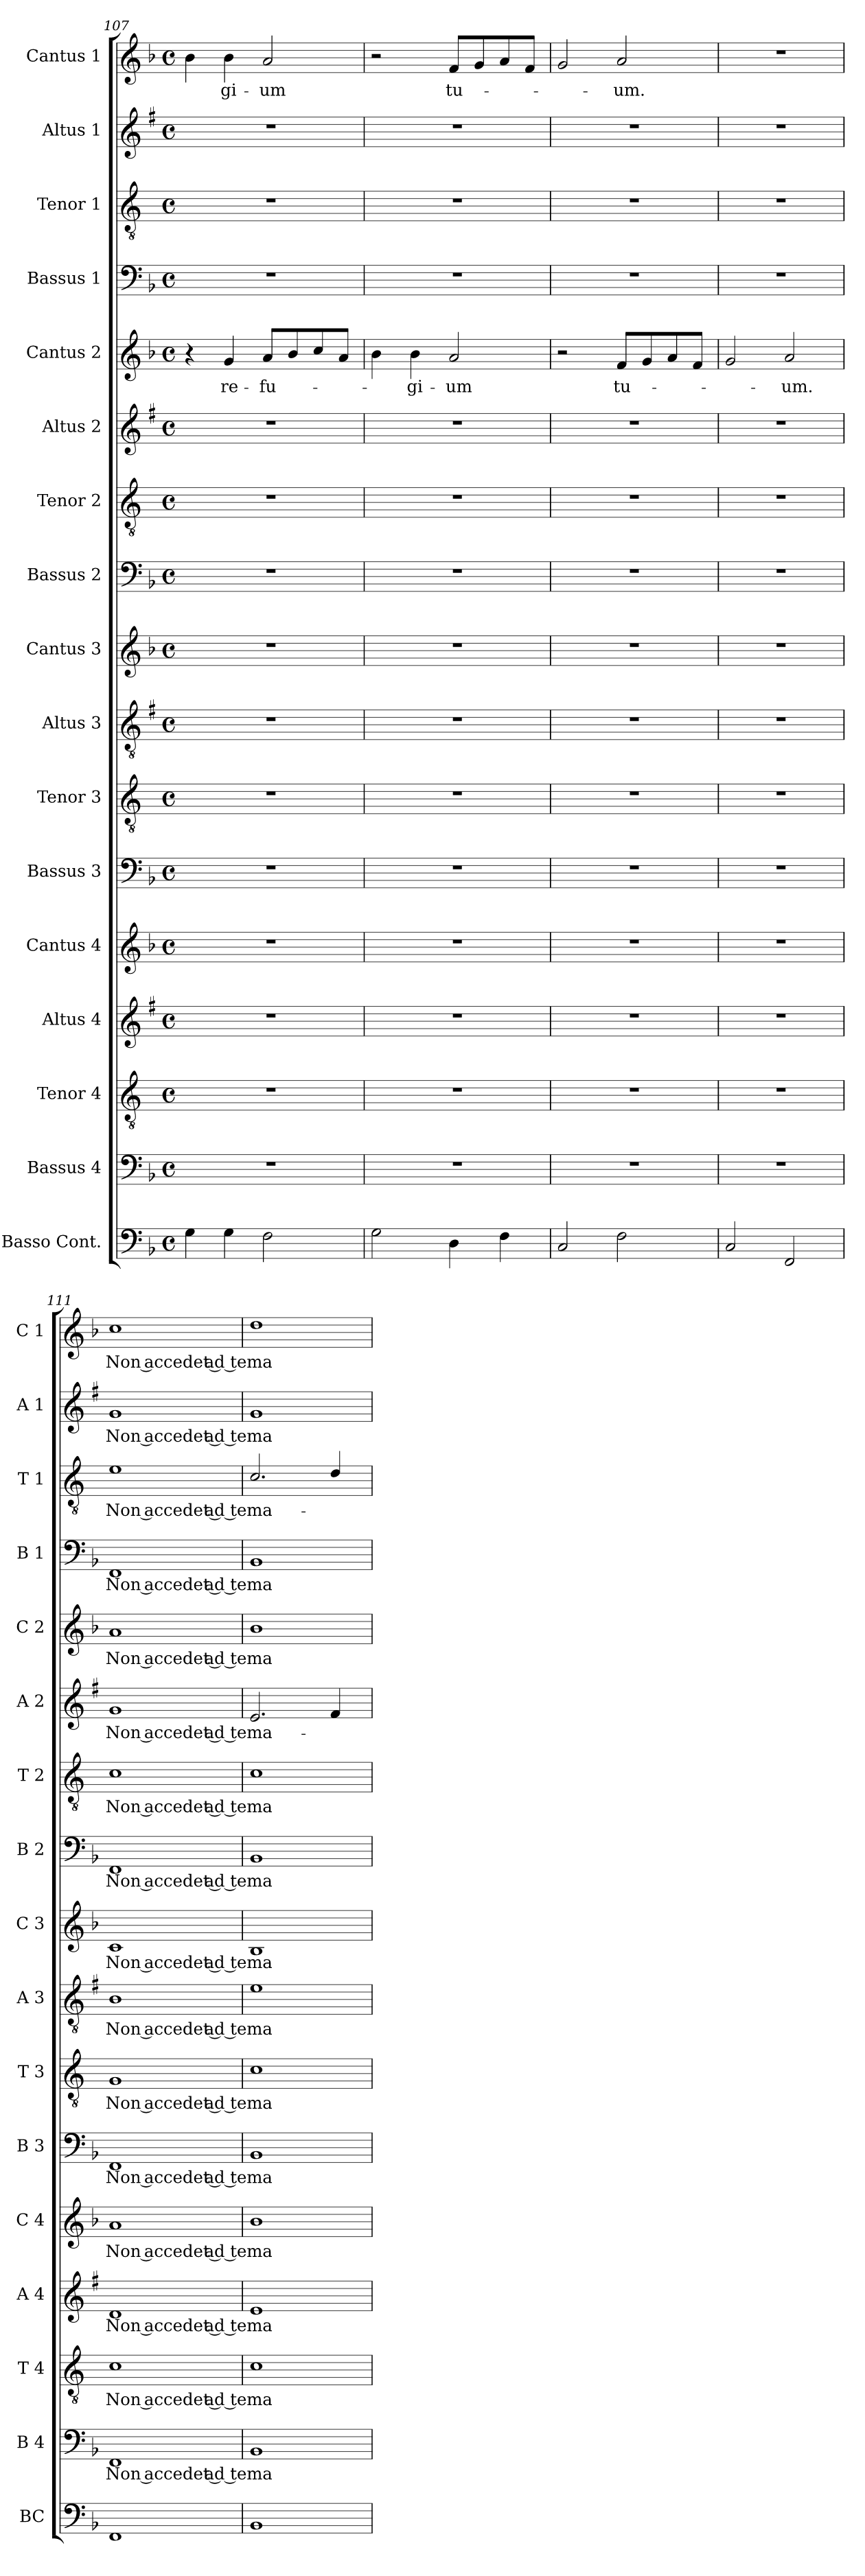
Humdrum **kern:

**kern	**kern	**text	**kern	**text	**kern	**text	**kern	**text	**kern	**text	**kern	**text	**kern	**text	**kern	**text	**kern	**text	**kern	**text	**kern	**text	**kern	**text	**kern	**text	**kern	**text	**kern	**text	**kern	**text
*part17	*part16	*part16	*part15	*part15	*part14	*part14	*part13	*part13	*part12	*part12	*part11	*part11	*part10	*part10	*part9	*part9	*part8	*part8	*part7	*part7	*part6	*part6	*part5	*part5	*part4	*part4	*part3	*part3	*part2	*part2	*part1	*part1
*staff17	*staff16	*staff16	*staff15	*staff15	*staff14	*staff14	*staff13	*staff13	*staff12	*staff12	*staff11	*staff11	*staff10	*staff10	*staff9	*staff9	*staff8	*staff8	*staff7	*staff7	*staff6	*staff6	*staff5	*staff5	*staff4	*staff4	*staff3	*staff3	*staff2	*staff2	*staff1	*staff1
*I"Basso Cont.	*I"Bassus 4	*	*I"Tenor 4	*	*I"Altus 4	*	*I"Cantus 4	*	*I"Bassus 3	*	*I"Tenor 3	*	*I"Altus 3	*	*I"Cantus 3	*	*I"Bassus 2	*	*I"Tenor 2	*	*I"Altus 2	*	*I"Cantus 2	*	*I"Bassus 1	*	*I"Tenor 1	*	*I"Altus 1	*	*I"Cantus 1	*
*I'BC	*I'B 4	*	*I'T 4	*	*I'A 4	*	*I'C 4	*	*I'B 3	*	*I'T 3	*	*I'A 3	*	*I'C 3	*	*I'B 2	*	*I'T 2	*	*I'A 2	*	*I'C 2	*	*I'B 1	*	*I'T 1	*	*I'A 1	*	*I'C 1	*
!!LO:PB:g=z
*clefF4	*clefF4	*	*clefGv2	*	*clefG2	*	*clefG2	*	*clefF4	*	*clefGv2	*	*clefGv2	*	*clefG2	*	*clefF4	*	*clefGv2	*	*clefG2	*	*clefG2	*	*clefF4	*	*clefGv2	*	*clefG2	*	*clefG2	*
*	*	*	*ITrd4c7	*	*ITrd1c2	*	*	*	*	*	*ITrd4c7	*	*ITrd1c2	*	*	*	*	*	*ITrd4c7	*	*ITrd1c2	*	*	*	*	*	*ITrd4c7	*	*ITrd1c2	*	*	*
*k[b-]	*k[b-]	*	*k[b-]	*	*k[b-]	*	*k[b-]	*	*k[b-]	*	*k[b-]	*	*k[b-]	*	*k[b-]	*	*k[b-]	*	*k[b-]	*	*k[b-]	*	*k[b-]	*	*k[b-]	*	*k[b-]	*	*k[b-]	*	*k[b-]	*
*F:	*F:	*	*F:	*	*F:	*	*F:	*	*F:	*	*F:	*	*F:	*	*F:	*	*F:	*	*F:	*	*F:	*	*F:	*	*F:	*	*F:	*	*F:	*	*F:	*
*M4/4	*M4/4	*	*M4/4	*	*M4/4	*	*M4/4	*	*M4/4	*	*M4/4	*	*M4/4	*	*M4/4	*	*M4/4	*	*M4/4	*	*M4/4	*	*M4/4	*	*M4/4	*	*M4/4	*	*M4/4	*	*M4/4	*
*met(c)	*met(c)	*	*met(c)	*	*met(c)	*	*met(c)	*	*met(c)	*	*met(c)	*	*met(c)	*	*met(c)	*	*met(c)	*	*met(c)	*	*met(c)	*	*met(c)	*	*met(c)	*	*met(c)	*	*met(c)	*	*met(c)	*
=107	=107	=107	=107	=107	=107	=107	=107	=107	=107	=107	=107	=107	=107	=107	=107	=107	=107	=107	=107	=107	=107	=107	=107	=107	=107	=107	=107	=107	=107	=107	=107	=107
4G\	1r	.	1r	.	1r	.	1r	.	1r	.	1r	.	1r	.	1r	.	1r	.	1r	.	1r	.	4r	.	1r	.	1r	.	1r	.	4b-\	.
!	!	!	!	!	!	!	!	!	!	!	!	!	!	!	!	!	!	!	!	!	!	!	!	!LO:LY:b	!	!	!	!	!	!	!	!LO:LY:b
4G\	.	.	.	.	.	.	.	.	.	.	.	.	.	.	.	.	.	.	.	.	.	.	4g/	re-	.	.	.	.	.	.	4b-\	-gi-
!	!	!	!	!	!	!	!	!	!	!	!	!	!	!	!	!	!	!	!	!	!	!	!	!LO:LY:b	!	!	!	!	!	!	!	!LO:LY:b
2F\	.	.	.	.	.	.	.	.	.	.	.	.	.	.	.	.	.	.	.	.	.	.	8a/L	-fu-	.	.	.	.	.	.	2a/	-um
.	.	.	.	.	.	.	.	.	.	.	.	.	.	.	.	.	.	.	.	.	.	.	8b-/	.	.	.	.	.	.	.	.	.
.	.	.	.	.	.	.	.	.	.	.	.	.	.	.	.	.	.	.	.	.	.	.	8cc/	.	.	.	.	.	.	.	.	.
.	.	.	.	.	.	.	.	.	.	.	.	.	.	.	.	.	.	.	.	.	.	.	8a/J	.	.	.	.	.	.	.	.	.
=108	=108	=108	=108	=108	=108	=108	=108	=108	=108	=108	=108	=108	=108	=108	=108	=108	=108	=108	=108	=108	=108	=108	=108	=108	=108	=108	=108	=108	=108	=108	=108	=108
2G\	1r	.	1r	.	1r	.	1r	.	1r	.	1r	.	1r	.	1r	.	1r	.	1r	.	1r	.	4b-\	.	1r	.	1r	.	1r	.	2r	.
!	!	!	!	!	!	!	!	!	!	!	!	!	!	!	!	!	!	!	!	!	!	!	!	!LO:LY:b	!	!	!	!	!	!	!	!
.	.	.	.	.	.	.	.	.	.	.	.	.	.	.	.	.	.	.	.	.	.	.	4b-\	-gi-	.	.	.	.	.	.	.	.
!	!	!	!	!	!	!	!	!	!	!	!	!	!	!	!	!	!	!	!	!	!	!	!	!LO:LY:b	!	!	!	!	!	!	!	!LO:LY:b
4D\	.	.	.	.	.	.	.	.	.	.	.	.	.	.	.	.	.	.	.	.	.	.	2a/	-um	.	.	.	.	.	.	8f/L	tu-
.	.	.	.	.	.	.	.	.	.	.	.	.	.	.	.	.	.	.	.	.	.	.	.	.	.	.	.	.	.	.	8g/	.
4F\	.	.	.	.	.	.	.	.	.	.	.	.	.	.	.	.	.	.	.	.	.	.	.	.	.	.	.	.	.	.	8a/	.
.	.	.	.	.	.	.	.	.	.	.	.	.	.	.	.	.	.	.	.	.	.	.	.	.	.	.	.	.	.	.	8f/J	.
=109	=109	=109	=109	=109	=109	=109	=109	=109	=109	=109	=109	=109	=109	=109	=109	=109	=109	=109	=109	=109	=109	=109	=109	=109	=109	=109	=109	=109	=109	=109	=109	=109
2C/	1r	.	1r	.	1r	.	1r	.	1r	.	1r	.	1r	.	1r	.	1r	.	1r	.	1r	.	2r	.	1r	.	1r	.	1r	.	2g/	.
!	!	!	!	!	!	!	!	!	!	!	!	!	!	!	!	!	!	!	!	!	!	!	!	!LO:LY:b	!	!	!	!	!	!	!	!LO:LY:b
2F\	.	.	.	.	.	.	.	.	.	.	.	.	.	.	.	.	.	.	.	.	.	.	8f/L	tu-	.	.	.	.	.	.	2a/	-um.
.	.	.	.	.	.	.	.	.	.	.	.	.	.	.	.	.	.	.	.	.	.	.	8g/	.	.	.	.	.	.	.	.	.
.	.	.	.	.	.	.	.	.	.	.	.	.	.	.	.	.	.	.	.	.	.	.	8a/	.	.	.	.	.	.	.	.	.
.	.	.	.	.	.	.	.	.	.	.	.	.	.	.	.	.	.	.	.	.	.	.	8f/J	.	.	.	.	.	.	.	.	.
=110	=110	=110	=110	=110	=110	=110	=110	=110	=110	=110	=110	=110	=110	=110	=110	=110	=110	=110	=110	=110	=110	=110	=110	=110	=110	=110	=110	=110	=110	=110	=110	=110
2C/	1r	.	1r	.	1r	.	1r	.	1r	.	1r	.	1r	.	1r	.	1r	.	1r	.	1r	.	2g/	.	1r	.	1r	.	1r	.	1r	.
!	!	!	!	!	!	!	!	!	!	!	!	!	!	!	!	!	!	!	!	!	!	!	!	!LO:LY:b	!	!	!	!	!	!	!	!
2FF/	.	.	.	.	.	.	.	.	.	.	.	.	.	.	.	.	.	.	.	.	.	.	2a/	-um.	.	.	.	.	.	.	.	.
=111	=111	=111	=111	=111	=111	=111	=111	=111	=111	=111	=111	=111	=111	=111	=111	=111	=111	=111	=111	=111	=111	=111	=111	=111	=111	=111	=111	=111	=111	=111	=111	=111
!	!	!LO:LY:b	!	!LO:LY:b	!	!LO:LY:b	!	!LO:LY:b	!	!LO:LY:b	!	!LO:LY:b	!	!LO:LY:b	!	!LO:LY:b	!	!LO:LY:b	!	!LO:LY:b	!	!LO:LY:b	!	!LO:LY:b	!	!LO:LY:b	!	!LO:LY:b	!	!LO:LY:b	!	!LO:LY:b
1FF	1FF	Non accedet ad te	1F	Non accedet ad te	1c	Non accedet ad te	1a	Non accedet ad te	1FF	Non accedet ad te	1C	Non accedet ad te	1A	Non accedet ad te	1c	Non accedet ad te	1FF	Non accedet ad te	1F	Non accedet ad te	1f	Non accedet ad te	1a	Non accedet ad te	1FF	Non accedet ad te	1A	Non accedet ad te	1f	Non accedet ad te	1cc	Non accedet ad te
=112	=112	=112	=112	=112	=112	=112	=112	=112	=112	=112	=112	=112	=112	=112	=112	=112	=112	=112	=112	=112	=112	=112	=112	=112	=112	=112	=112	=112	=112	=112	=112	=112
!	!	!LO:LY:b	!	!LO:LY:b	!	!LO:LY:b	!	!LO:LY:b	!	!LO:LY:b	!	!LO:LY:b	!	!LO:LY:b	!	!LO:LY:b	!	!LO:LY:b	!	!LO:LY:b	!	!LO:LY:b	!	!LO:LY:b	!	!LO:LY:b	!	!LO:LY:b	!	!LO:LY:b	!	!LO:LY:b
1BB-	1BB-	ma-	1F	ma-	1d	ma-	1b-	ma-	1BB-	ma-	1F	ma-	1d	ma-	1B-	ma-	1BB-	ma-	1F	ma-	2.d/	ma-	1b-	ma-	1BB-	ma-	2.F/	ma-	1f	ma-	1dd	ma-
.	.	.	.	.	.	.	.	.	.	.	.	.	.	.	.	.	.	.	.	.	4e/	.	.	.	.	.	4G/	.	.	.	.	.
=	=	=	=	=	=	=	=	=	=	=	=	=	=	=	=	=	=	=	=	=	=	=	=	=	=	=	=	=	=	=	=	=
*-	*-	*-	*-	*-	*-	*-	*-	*-	*-	*-	*-	*-	*-	*-	*-	*-	*-	*-	*-	*-	*-	*-	*-	*-	*-	*-	*-	*-	*-	*-	*-	*-
